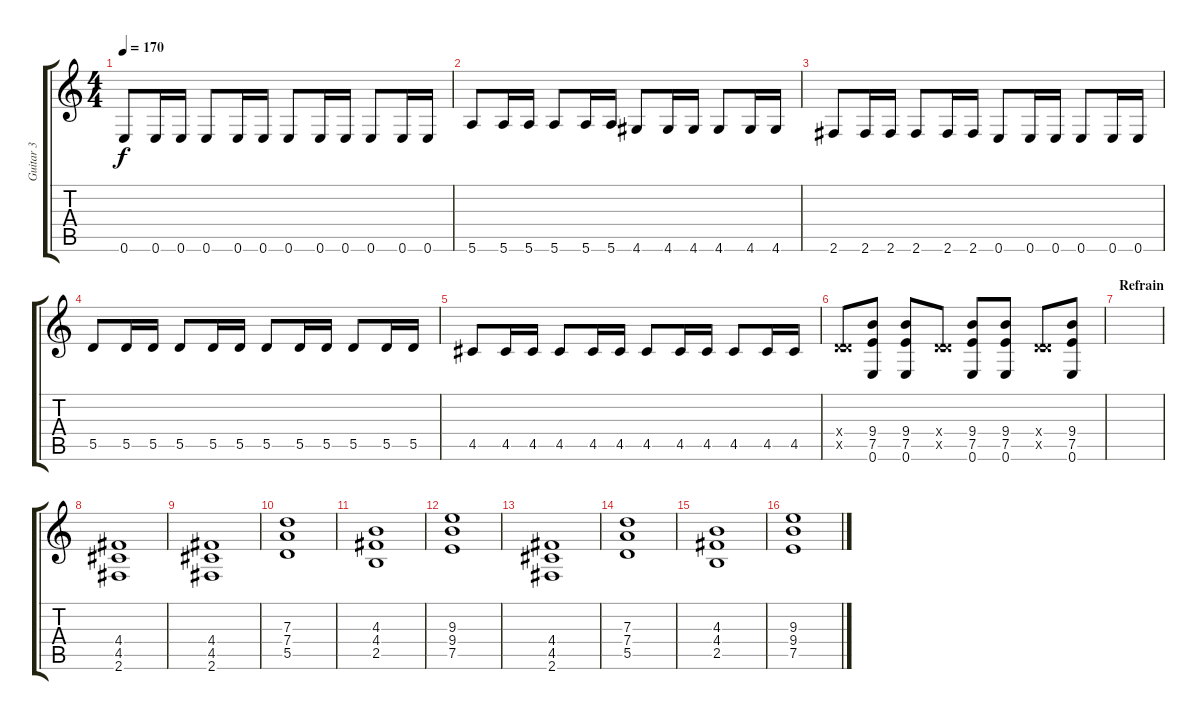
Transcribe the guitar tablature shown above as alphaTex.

\track ("Guitar 3" "Guitar 3") {instrument distortionguitar}
\staff {score tabs}
\tuning (E4 B3 G3 D3 A2 E2) {hide}
\ts (4 4)
\tempo 170
\clef g2
\ks c
0.6.8{dy f} 0.6.16 0.6.16 0.6.8 0.6.16 0.6.16 0.6.8 0.6.16 0.6.16 0.6.8 0.6.16 0.6.16 |
5.6.8 5.6.16 5.6.16 5.6.8 5.6.16 5.6.16 4.6.8 4.6.16 4.6.16 4.6.8 4.6.16 4.6.16 |
2.6.8 2.6.16 2.6.16 2.6.8 2.6.16 2.6.16 0.6.8 0.6.16 0.6.16 0.6.8 0.6.16 0.6.16 |
5.5.8 5.5.16 5.5.16 5.5.8 5.5.16 5.5.16 5.5.8 5.5.16 5.5.16 5.5.8 5.5.16 5.5.16 |
4.5.8 4.5.16 4.5.16 4.5.8 4.5.16 4.5.16 4.5.8 4.5.16 4.5.16 4.5.8 4.5.16 4.5.16 |
(0.4{x} 5.5{x}).8 (9.4 7.5 0.6).8 (9.4 7.5 0.6).8 (0.4{x} 5.5{x}).8 (9.4 7.5 0.6).8 (9.4 7.5 0.6).8 (0.4{x} 5.5{x}).8 (9.4 7.5 0.6).8 |
\section ("" "Refrain")
|
(4.4 4.5 2.6).1 |
(4.4 4.5 2.6).1 |
(7.3 7.4 5.5).1 |
(4.3 4.4 2.5).1 |
(9.3 9.4 7.5).1 |
(4.4 4.5 2.6).1 |
(7.3 7.4 5.5).1 |
(4.3 4.4 2.5).1 |
(9.3 9.4 7.5).1
